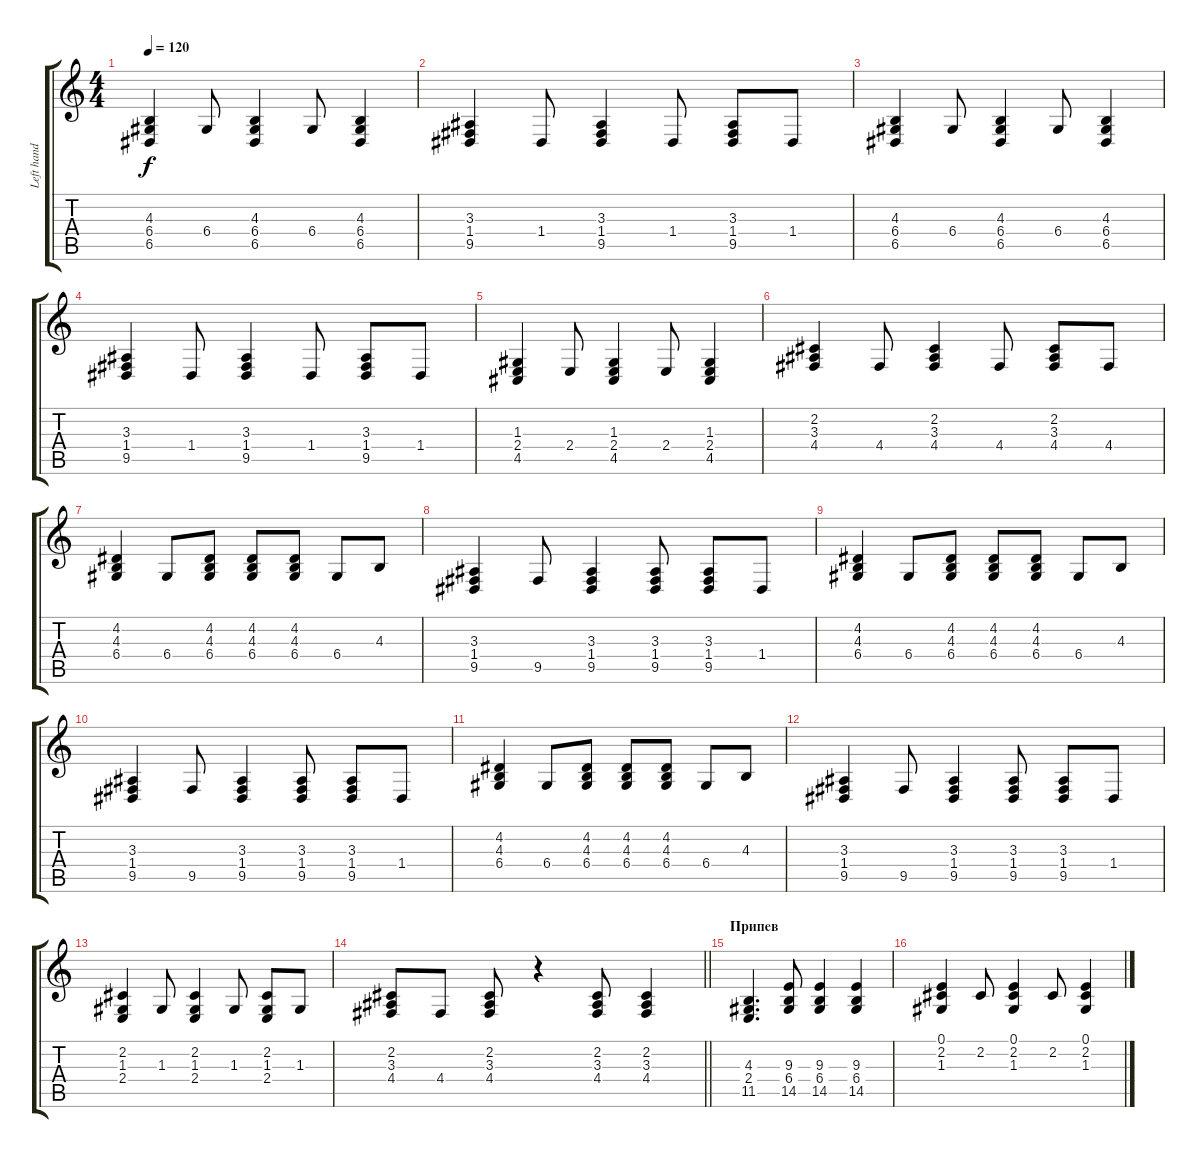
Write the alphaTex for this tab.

\track ("Left hand" "Left hand") {instrument acousticgrandpiano}
\staff {score tabs}
\tuning (E4 B3 G3 D3 A2 E2) {hide}
\ts (4 4)
\tempo 120
\clef g2
\ks c
(4.3 6.4 6.5).4{dy f} 6.4.8 (4.3 6.4 6.5).4 6.4.8 (4.3 6.4 6.5).4 |
(3.3 1.4 9.5).4 1.4.8 (3.3 1.4 9.5).4 1.4.8 (3.3 1.4 9.5).8 1.4.8 |
(4.3 6.4 6.5).4 6.4.8 (4.3 6.4 6.5).4 6.4.8 (4.3 6.4 6.5).4 |
(3.3 1.4 9.5).4 1.4.8 (3.3 1.4 9.5).4 1.4.8 (3.3 1.4 9.5).8 1.4.8 |
(1.3 2.4 4.5).4 2.4.8 (1.3 2.4 4.5).4 2.4.8 (1.3 2.4 4.5).4 |
(2.2 3.3 4.4).4 4.4.8 (2.2 3.3 4.4).4 4.4.8 (2.2 3.3 4.4).8 4.4.8 |
(4.2 4.3 6.4).4 6.4.8 (4.2 4.3 6.4).8 (4.2 4.3 6.4).8 (4.2 4.3 6.4).8 6.4.8 4.3.8 |
(3.3 1.4 9.5).4 9.5.8 (3.3 1.4 9.5).4 (3.3 1.4 9.5).8 (3.3 1.4 9.5).8 1.4.8 |
(4.2 4.3 6.4).4 6.4.8 (4.2 4.3 6.4).8 (4.2 4.3 6.4).8 (4.2 4.3 6.4).8 6.4.8 4.3.8 |
(3.3 1.4 9.5).4 9.5.8 (3.3 1.4 9.5).4 (3.3 1.4 9.5).8 (3.3 1.4 9.5).8 1.4.8 |
(4.2 4.3 6.4).4 6.4.8 (4.2 4.3 6.4).8 (4.2 4.3 6.4).8 (4.2 4.3 6.4).8 6.4.8 4.3.8 |
(3.3 1.4 9.5).4 9.5.8 (3.3 1.4 9.5).4 (3.3 1.4 9.5).8 (3.3 1.4 9.5).8 1.4.8 |
(2.2 1.3 2.4).4 1.3.8 (2.2 1.3 2.4).4 1.3.8 (2.2 1.3 2.4).8 1.3.8 |
\barLineRight lightlight
(2.2 3.3 4.4).8 4.4.8 (2.2 3.3 4.4).8 r.4 (2.2 3.3 4.4).8 (2.2 3.3 4.4).4 |
\section ("" "Припев")
(4.3 2.4 11.5).4{d} (9.3 6.4 14.5).8 (9.3 6.4 14.5).4 (9.3 6.4 14.5).4 |
(0.1 2.2 1.3).4 2.2.8 (0.1 2.2 1.3).4 2.2.8 (0.1 2.2 1.3).4
